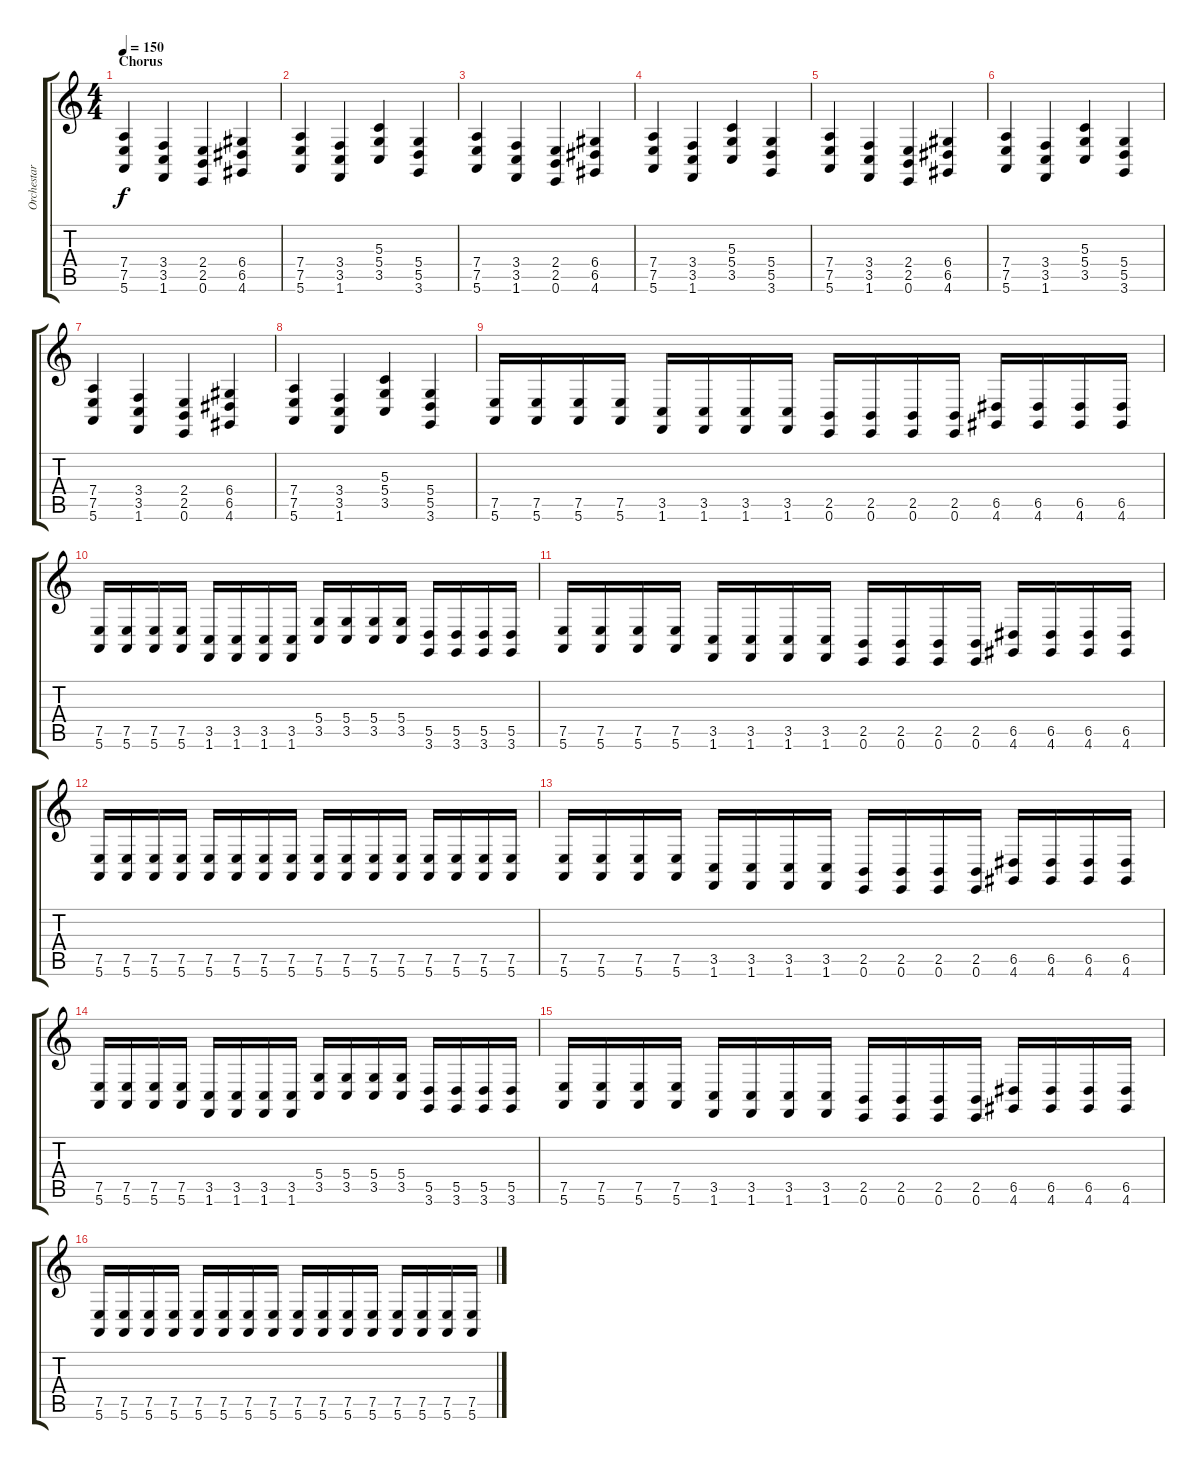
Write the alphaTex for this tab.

\track ("Orchestar" "Orchestar") {instrument electricgrandpiano}
\staff {score tabs}
\tuning (E4 B3 G3 D3 A2 E2) {hide}
\ts (4 4)
\section ("" "Chorus")
\tempo 150
\clef g2
\ks c
(7.4 7.5 5.6).4{dy f} (3.4 3.5 1.6).4 (2.4 2.5 0.6).4 (6.4 6.5 4.6).4 |
(7.4 7.5 5.6).4 (3.4 3.5 1.6).4 (5.3 5.4 3.5).4 (5.4 5.5 3.6).4 |
(7.4 7.5 5.6).4 (3.4 3.5 1.6).4 (2.4 2.5 0.6).4 (6.4 6.5 4.6).4 |
(7.4 7.5 5.6).4 (3.4 3.5 1.6).4 (5.3 5.4 3.5).4 (5.4 5.5 3.6).4 |
(7.4 7.5 5.6).4 (3.4 3.5 1.6).4 (2.4 2.5 0.6).4 (6.4 6.5 4.6).4 |
(7.4 7.5 5.6).4 (3.4 3.5 1.6).4 (5.3 5.4 3.5).4 (5.4 5.5 3.6).4 |
(7.4 7.5 5.6).4 (3.4 3.5 1.6).4 (2.4 2.5 0.6).4 (6.4 6.5 4.6).4 |
(7.4 7.5 5.6).4 (3.4 3.5 1.6).4 (5.3 5.4 3.5).4 (5.4 5.5 3.6).4 |
(7.5 5.6).16 (7.5 5.6).16 (7.5 5.6).16 (7.5 5.6).16 (3.5 1.6).16 (3.5 1.6).16 (3.5 1.6).16 (3.5 1.6).16 (2.5 0.6).16 (2.5 0.6).16 (2.5 0.6).16 (2.5 0.6).16 (6.5 4.6).16 (6.5 4.6).16 (6.5 4.6).16 (6.5 4.6).16 |
(7.5 5.6).16 (7.5 5.6).16 (7.5 5.6).16 (7.5 5.6).16 (3.5 1.6).16 (3.5 1.6).16 (3.5 1.6).16 (3.5 1.6).16 (5.4 3.5).16 (5.4 3.5).16 (5.4 3.5).16 (5.4 3.5).16 (5.5 3.6).16 (5.5 3.6).16 (5.5 3.6).16 (5.5 3.6).16 |
(7.5 5.6).16 (7.5 5.6).16 (7.5 5.6).16 (7.5 5.6).16 (3.5 1.6).16 (3.5 1.6).16 (3.5 1.6).16 (3.5 1.6).16 (2.5 0.6).16 (2.5 0.6).16 (2.5 0.6).16 (2.5 0.6).16 (6.5 4.6).16 (6.5 4.6).16 (6.5 4.6).16 (6.5 4.6).16 |
(7.5 5.6).16 (7.5 5.6).16 (7.5 5.6).16 (7.5 5.6).16 (7.5 5.6).16 (7.5 5.6).16 (7.5 5.6).16 (7.5 5.6).16 (7.5 5.6).16 (7.5 5.6).16 (7.5 5.6).16 (7.5 5.6).16 (7.5 5.6).16 (7.5 5.6).16 (7.5 5.6).16 (7.5 5.6).16 |
(7.5 5.6).16 (7.5 5.6).16 (7.5 5.6).16 (7.5 5.6).16 (3.5 1.6).16 (3.5 1.6).16 (3.5 1.6).16 (3.5 1.6).16 (2.5 0.6).16 (2.5 0.6).16 (2.5 0.6).16 (2.5 0.6).16 (6.5 4.6).16 (6.5 4.6).16 (6.5 4.6).16 (6.5 4.6).16 |
(7.5 5.6).16 (7.5 5.6).16 (7.5 5.6).16 (7.5 5.6).16 (3.5 1.6).16 (3.5 1.6).16 (3.5 1.6).16 (3.5 1.6).16 (5.4 3.5).16 (5.4 3.5).16 (5.4 3.5).16 (5.4 3.5).16 (5.5 3.6).16 (5.5 3.6).16 (5.5 3.6).16 (5.5 3.6).16 |
(7.5 5.6).16 (7.5 5.6).16 (7.5 5.6).16 (7.5 5.6).16 (3.5 1.6).16 (3.5 1.6).16 (3.5 1.6).16 (3.5 1.6).16 (2.5 0.6).16 (2.5 0.6).16 (2.5 0.6).16 (2.5 0.6).16 (6.5 4.6).16 (6.5 4.6).16 (6.5 4.6).16 (6.5 4.6).16 |
(7.5 5.6).16 (7.5 5.6).16 (7.5 5.6).16 (7.5 5.6).16 (7.5 5.6).16 (7.5 5.6).16 (7.5 5.6).16 (7.5 5.6).16 (7.5 5.6).16 (7.5 5.6).16 (7.5 5.6).16 (7.5 5.6).16 (7.5 5.6).16 (7.5 5.6).16 (7.5 5.6).16 (7.5 5.6).16
